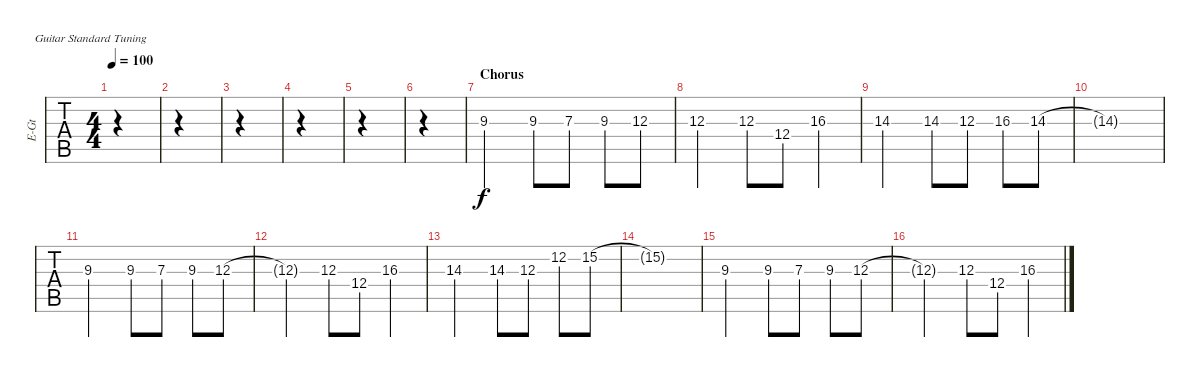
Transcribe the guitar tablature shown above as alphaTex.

\defaultSystemsLayout 4
\bracketExtendMode groupsimilarinstruments
\otherSystemsTrackNameOrientation horizontal
\track ("Vocals" "E-Gt") {mute instrument electricguitarclean}
\staff {tabs}
\tuning (E4 B3 G3 D3 A2 E2)
\ts (4 4)
\tempo 100
\clef g2
\ks c
|
|
|
|
|
|
\section ("" "Chorus")
9.3.2 9.3.8 7.3.8 9.3.8 12.3.8 |
12.3.2 12.3.8 12.4.8 16.3.4 |
14.3.2 14.3.8 12.3.8 16.3.8 14.3.8 |
14.3{t}.1 |
9.3.2 9.3.8 7.3.8 9.3.8 12.3.8 |
12.3{t}.2 12.3.8 12.4.8 16.3.4 |
14.3.2 14.3.8 12.3.8 12.2.8 15.2.8 |
15.2{t}.1 |
9.3.2 9.3.8 7.3.8 9.3.8 12.3.8 |
12.3{t}.2 12.3.8 12.4.8 16.3.4
